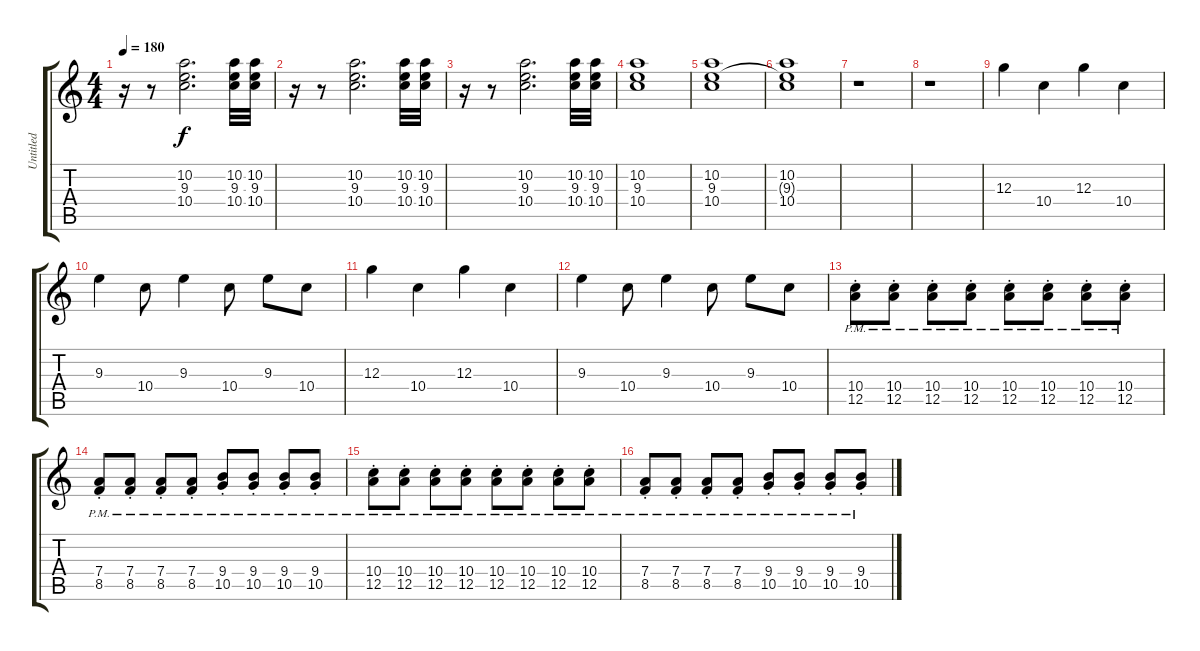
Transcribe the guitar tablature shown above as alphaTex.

\track ("Untitled" "Untitled") {instrument acousticguitarnylon}
\staff {score tabs}
\tuning (E4 B3 G3 D3 A2 E2) {hide}
\ts (4 4)
\tempo 180
\clef g2
\ks c
r.16{dy f} r.8 (10.2 9.3 10.4).2{d} (10.2 9.3 10.4).32 (10.2 9.3 10.4).32 |
r.16 r.8 (10.2 9.3 10.4).2{d} (10.2 9.3 10.4).32 (10.2 9.3 10.4).32 |
r.16 r.8 (10.2 9.3 10.4).2{d} (10.2 9.3 10.4).32 (10.2 9.3 10.4).32 |
(10.2 9.3 10.4).1 |
(10.2 9.3 10.4).1 |
(10.2 9.3{t} 10.4).1 |
r.1 |
r.1 |
12.3.4 10.4.4 12.3.4 10.4.4 |
9.3.4 10.4.8 9.3.4 10.4.8 9.3.8 10.4.8 |
12.3.4 10.4.4 12.3.4 10.4.4 |
9.3.4 10.4.8 9.3.4 10.4.8 9.3.8 10.4.8 |
(10.4{pm st} 12.5{pm st}).8 (10.4{pm st} 12.5{pm st}).8 (10.4{pm st} 12.5{pm st}).8 (10.4{pm st} 12.5{pm st}).8 (10.4{pm st} 12.5{pm st}).8 (10.4{pm st} 12.5{pm st}).8 (10.4{pm st} 12.5{pm st}).8 (10.4{pm st} 12.5{pm st}).8 |
(7.4{pm st} 8.5{pm st}).8 (7.4{pm st} 8.5{pm st}).8 (7.4{pm st} 8.5{pm st}).8 (7.4{pm st} 8.5{pm st}).8 (9.4{pm st} 10.5{pm st}).8 (9.4{pm st} 10.5{pm st}).8 (9.4{pm st} 10.5{pm st}).8 (9.4{pm st} 10.5{pm st}).8 |
(10.4{pm st} 12.5{pm st}).8 (10.4{pm st} 12.5{pm st}).8 (10.4{pm st} 12.5{pm st}).8 (10.4{pm st} 12.5{pm st}).8 (10.4{pm st} 12.5{pm st}).8 (10.4{pm st} 12.5{pm st}).8 (10.4{pm st} 12.5{pm st}).8 (10.4{pm st} 12.5{pm st}).8 |
(7.4{pm st} 8.5{pm st}).8 (7.4{pm st} 8.5{pm st}).8 (7.4{pm st} 8.5{pm st}).8 (7.4{pm st} 8.5{pm st}).8 (9.4{pm st} 10.5{pm st}).8 (9.4{pm st} 10.5{pm st}).8 (9.4{pm st} 10.5{pm st}).8 (9.4{pm st} 10.5{pm st}).8
